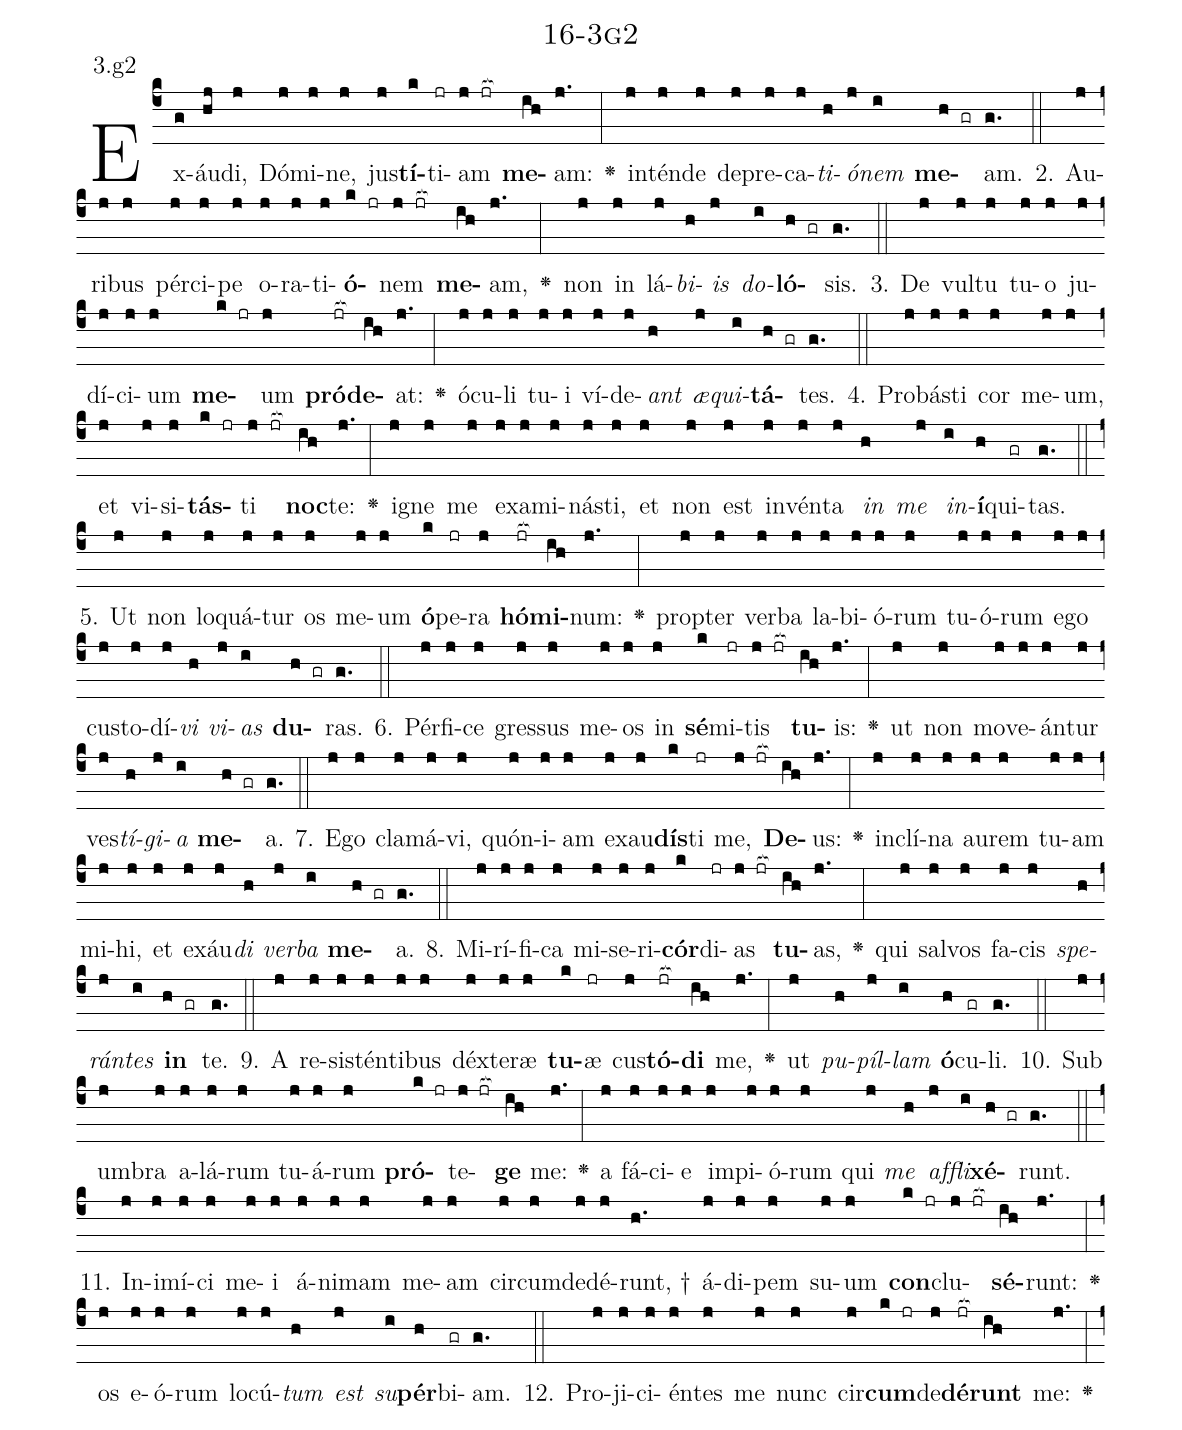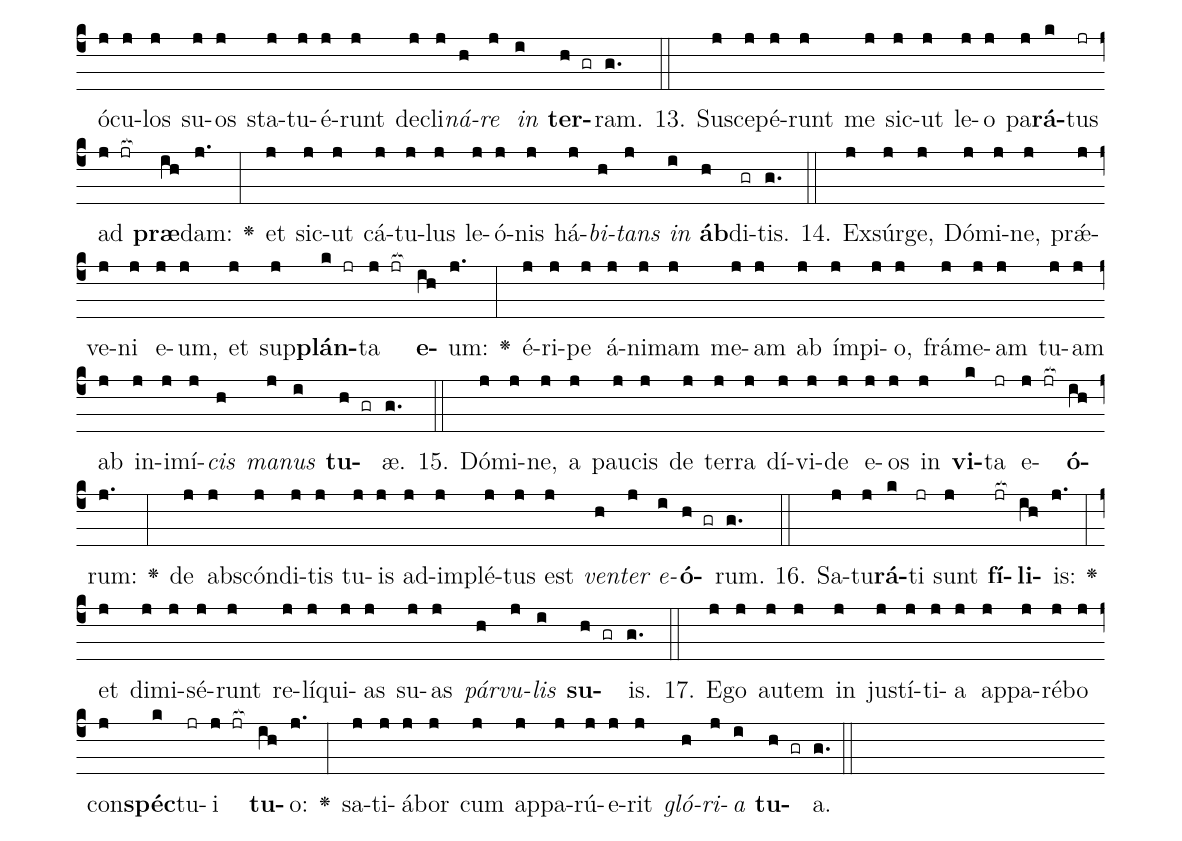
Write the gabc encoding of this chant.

name: 16-3g2;
annotation: 3.g2;
%%
(c4)Ex(g)áu(hj)di,(j) Dó(j)mi(j)ne,(j) jus(j)<b>tí</b>(k)ti(jr)am(j jr[ocb:1{]) <b>me</b>(ih[ocb:0}])am:(j.) <v>\greheightstar</v>(:) in(j)tén(j)de(j) de(j)pre(j)ca(j)<i>ti</i>(h)<i>ó</i>(j)<i>nem</i>(i) <b>me</b>(h gr)am.(g.) (::)
2. Au(j)ri(j)bus(j) pér(j)ci(j)pe(j) o(j)ra(j)ti(j)<b>ó</b>(k jr)nem(j jr[ocb:1{]) <b>me</b>(ih[ocb:0}])am,(j.) <v>\greheightstar</v>(:) non(j) in(j) lá(j)<i>bi</i>(h)<i>is</i>(j) <i>do</i>(i)<b>ló</b>(h gr)sis.(g.) (::)
3. De(j) vul(j)tu(j) tu(j)o(j) ju(j)dí(j)ci(j)um(j) <b>me</b>(k jr)um(j) <b>pród</b>(jr[ocb:1{])<b>e</b>(ih[ocb:0}])at:(j.) <v>\greheightstar</v>(:) ó(j)cu(j)li(j) tu(j)i(j) ví(j)de(j)<i>ant</i>(h) <i>æ</i>(j)<i>qui</i>(i)<b>tá</b>(h gr)tes.(g.) (::)
4. Pro(j)bás(j)ti(j) cor(j) me(j)um,(j) et(j) vi(j)si(j)<b>tás</b>(k jr)ti(j jr[ocb:1{]) <b>noc</b>(ih[ocb:0}])te:(j.) <v>\greheightstar</v>(:) i(j)gne(j) me(j) ex(j)a(j)mi(j)nás(j)ti,(j) et(j) non(j) est(j) in(j)vén(j)ta(j) <i>in</i>(h) <i>me</i>(j) <i>in</i>(i)<b>í</b>(h)qui(gr)tas.(g.) (::)
5. Ut(j) non(j) lo(j)quá(j)tur(j) os(j) me(j)um(j) <b>ó</b>(k)pe(jr)ra(j) <b>hó</b>(jr[ocb:1{])<b>mi</b>(ih[ocb:0}])num:(j.) <v>\greheightstar</v>(:) prop(j)ter(j) ver(j)ba(j) la(j)bi(j)ó(j)rum(j) tu(j)ó(j)rum(j) e(j)go(j) cus(j)to(j)dí(j)<i>vi</i>(h) <i>vi</i>(j)<i>as</i>(i) <b>du</b>(h gr)ras.(g.) (::)
6. Pér(j)fi(j)ce(j) gres(j)sus(j) me(j)os(j) in(j) <b>sé</b>(k)mi(jr)tis(j jr[ocb:1{]) <b>tu</b>(ih[ocb:0}])is:(j.) <v>\greheightstar</v>(:) ut(j) non(j) mo(j)ve(j)án(j)tur(j) ves(j)<i>tí</i>(h)<i>gi</i>(j)<i>a</i>(i) <b>me</b>(h gr)a.(g.) (::)
7. E(j)go(j) cla(j)má(j)vi,(j) quón(j)i(j)am(j) ex(j)au(j)<b>dís</b>(k)ti(jr) me,(j jr[ocb:1{]) <b>De</b>(ih[ocb:0}])us:(j.) <v>\greheightstar</v>(:) in(j)clí(j)na(j) au(j)rem(j) tu(j)am(j) mi(j)hi,(j) et(j) ex(j)áu(j)<i>di</i>(h) <i>ver</i>(j)<i>ba</i>(i) <b>me</b>(h gr)a.(g.) (::)
8. Mi(j)rí(j)fi(j)ca(j) mi(j)se(j)ri(j)<b>cór</b>(k)di(jr)as(j jr[ocb:1{]) <b>tu</b>(ih[ocb:0}])as,(j.) <v>\greheightstar</v>(:) qui(j) sal(j)vos(j) fa(j)cis(j) <i>spe</i>(h)<i>rán</i>(j)<i>tes</i>(i) <b>in</b>(h gr) te.(g.) (::)
9. A(j) re(j)sis(j)tén(j)ti(j)bus(j) déx(j)te(j)ræ(j) <b>tu</b>(k)æ(jr) cus(j)<b>tó</b>(jr[ocb:1{])<b>di</b>(ih[ocb:0}]) me,(j.) <v>\greheightstar</v>(:) ut(j) <i>pu</i>(h)<i>píl</i>(j)<i>lam</i>(i) <b>ó</b>(h)cu(gr)li.(g.) (::)
10. Sub(j) um(j)bra(j) a(j)lá(j)rum(j) tu(j)á(j)rum(j) <b>pró</b>(k jr)te(j jr[ocb:1{])<b>ge</b>(ih[ocb:0}]) me:(j.) <v>\greheightstar</v>(:) a(j) fá(j)ci(j)e(j) im(j)pi(j)ó(j)rum(j) qui(j) <i>me</i>(h) <i>af</i>(j)<i>fli</i>(i)<b>xé</b>(h gr)runt.(g.) (::)
11. In(j)i(j)mí(j)ci(j) me(j)i(j) á(j)ni(j)mam(j) me(j)am(j) cir(j)cum(j)de(j)dé(j)runt, †(h.) á(j)di(j)pem(j) su(j)um(j) <b>con</b>(k jr)clu(j jr[ocb:1{])<b>sé</b>(ih[ocb:0}])runt:(j.) <v>\greheightstar</v>(:) os(j) e(j)ó(j)rum(j) lo(j)cú(j)<i>tum</i>(h) <i>est</i>(j) <i>su</i>(i)<b>pér</b>(h)bi(gr)am.(g.) (::)
12. Pro(j)ji(j)ci(j)én(j)tes(j) me(j) nunc(j) cir(j)<b>cum</b>(k jr)de(j)<b>dé</b>(jr[ocb:1{])<b>runt</b>(ih[ocb:0}]) me:(j.) <v>\greheightstar</v>(:) ó(j)cu(j)los(j) su(j)os(j) sta(j)tu(j)é(j)runt(j) de(j)cli(j)<i>ná</i>(h)<i>re</i>(j) <i>in</i>(i) <b>ter</b>(h gr)ram.(g.) (::)
13. Su(j)sce(j)pé(j)runt(j) me(j) sic(j)ut(j) le(j)o(j) pa(j)<b>rá</b>(k)tus(jr) ad(j jr[ocb:1{]) <b>præ</b>(ih[ocb:0}])dam:(j.) <v>\greheightstar</v>(:) et(j) sic(j)ut(j) cá(j)tu(j)lus(j) le(j)ó(j)nis(j) há(j)<i>bi</i>(h)<i>tans</i>(j) <i>in</i>(i) <b>áb</b>(h)di(gr)tis.(g.) (::)
14. Ex(j)súr(j)ge,(j) Dó(j)mi(j)ne,(j) prǽ(j)ve(j)ni(j) e(j)um,(j) et(j) sup(j)<b>plán</b>(k jr)ta(j jr[ocb:1{]) <b>e</b>(ih[ocb:0}])um:(j.) <v>\greheightstar</v>(:) é(j)ri(j)pe(j) á(j)ni(j)mam(j) me(j)am(j) ab(j) ím(j)pi(j)o,(j) frá(j)me(j)am(j) tu(j)am(j) ab(j) in(j)i(j)mí(j)<i>cis</i>(h) <i>ma</i>(j)<i>nus</i>(i) <b>tu</b>(h gr)æ.(g.) (::)
15. Dó(j)mi(j)ne,(j) a(j) pau(j)cis(j) de(j) ter(j)ra(j) dí(j)vi(j)de(j) e(j)os(j) in(j) <b>vi</b>(k)ta(jr) e(j jr[ocb:1{])<b>ó</b>(ih[ocb:0}])rum:(j.) <v>\greheightstar</v>(:) de(j) abs(j)cón(j)di(j)tis(j) tu(j)is(j) ad(j)im(j)plé(j)tus(j) est(j) <i>ven</i>(h)<i>ter</i>(j) <i>e</i>(i)<b>ó</b>(h gr)rum.(g.) (::)
16. Sa(j)tu(j)<b>rá</b>(k)ti(jr) sunt(j) <b>fí</b>(jr[ocb:1{])<b>li</b>(ih[ocb:0}])is:(j.) <v>\greheightstar</v>(:) et(j) di(j)mi(j)sé(j)runt(j) re(j)lí(j)qui(j)as(j) su(j)as(j) <i>pár</i>(h)<i>vu</i>(j)<i>lis</i>(i) <b>su</b>(h gr)is.(g.) (::)
17. E(j)go(j) au(j)tem(j) in(j) jus(j)tí(j)ti(j)a(j) ap(j)pa(j)ré(j)bo(j) con(j)<b>spéc</b>(k)tu(jr)i(j jr[ocb:1{]) <b>tu</b>(ih[ocb:0}])o:(j.) <v>\greheightstar</v>(:) sa(j)ti(j)á(j)bor(j) cum(j) ap(j)pa(j)rú(j)e(j)rit(j) <i>gló</i>(h)<i>ri</i>(j)<i>a</i>(i) <b>tu</b>(h gr)a.(g.) (::)
